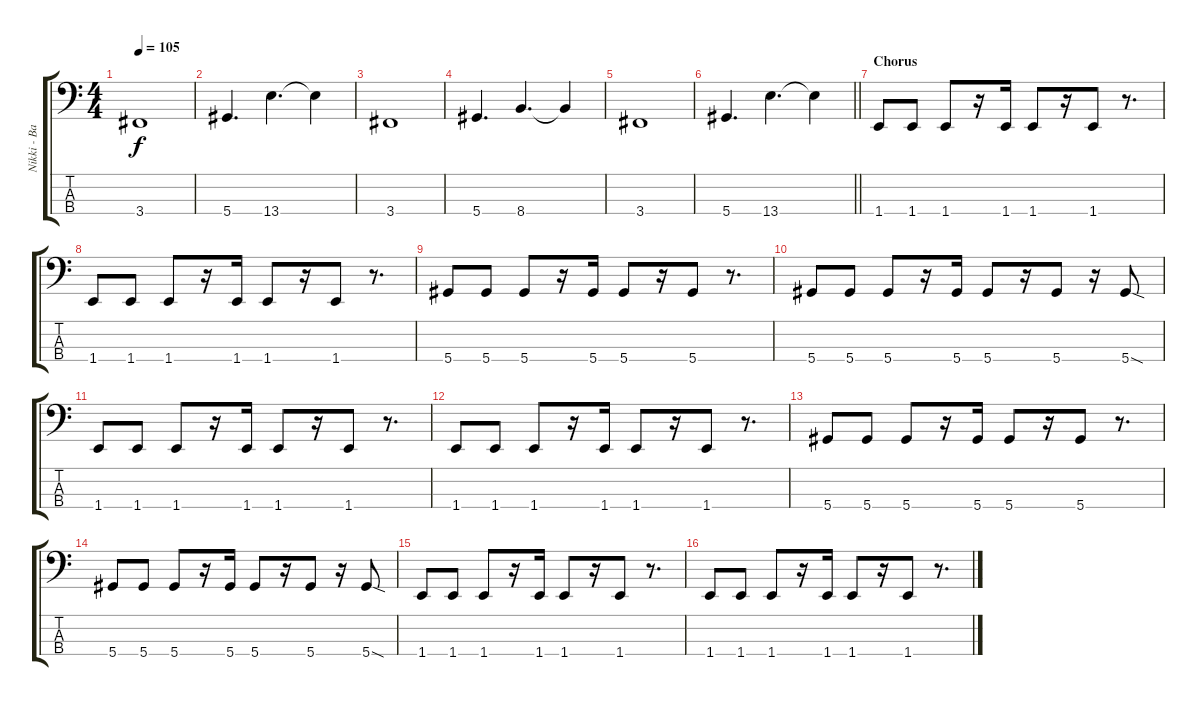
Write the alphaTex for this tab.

\track ("Nikki - Bass" "Nikki - Ba") {instrument electricbassfinger}
\staff {score tabs}
\tuning (Gb2 Db2 Ab1 Eb1) {hide}
\ts (4 4)
\tempo 105
\clef f4
\ks c
3.4.1{dy f} |
5.4.4{d} 13.4.4{d} 13.4{t}.4 |
3.4.1 |
5.4.4{d} 8.4.4{d} 8.4{t}.4 |
3.4.1 |
\barLineRight lightlight
5.4.4{d} 13.4.4{d} 13.4{t}.4 |
\section ("" "Chorus")
1.4.8 1.4.8 1.4.8 r.16 1.4.16 1.4.8 r.16 1.4.8 r.8{d} |
1.4.8 1.4.8 1.4.8 r.16 1.4.16 1.4.8 r.16 1.4.8 r.8{d} |
5.4.8 5.4.8 5.4.8 r.16 5.4.16 5.4.8 r.16 5.4.8 r.8{d} |
5.4.8 5.4.8 5.4.8 r.16 5.4.16 5.4.8 r.16 5.4.8 r.16 5.4{sod}.8 |
1.4.8 1.4.8 1.4.8 r.16 1.4.16 1.4.8 r.16 1.4.8 r.8{d} |
1.4.8 1.4.8 1.4.8 r.16 1.4.16 1.4.8 r.16 1.4.8 r.8{d} |
5.4.8 5.4.8 5.4.8 r.16 5.4.16 5.4.8 r.16 5.4.8 r.8{d} |
5.4.8 5.4.8 5.4.8 r.16 5.4.16 5.4.8 r.16 5.4.8 r.16 5.4{sod}.8 |
1.4.8 1.4.8 1.4.8 r.16 1.4.16 1.4.8 r.16 1.4.8 r.8{d} |
1.4.8 1.4.8 1.4.8 r.16 1.4.16 1.4.8 r.16 1.4.8 r.8{d}
